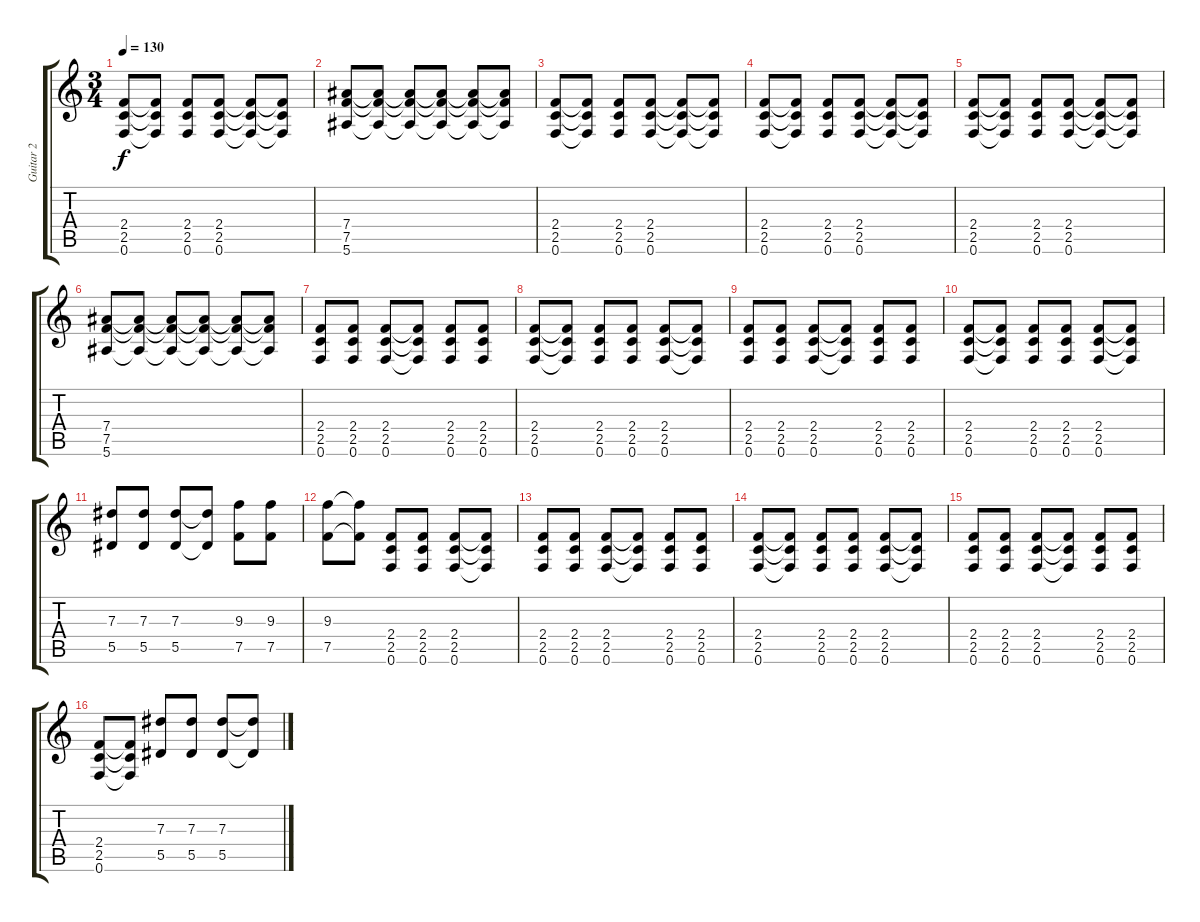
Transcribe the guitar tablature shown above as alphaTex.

\track ("Guitar 2" "Guitar 2") {instrument distortionguitar}
\staff {score tabs}
\tuning (F4 C4 Ab3 Eb3 Bb2 F2) {hide}
\ts (3 4)
\tempo 130
\clef g2
\ks c
(2.4 2.5 0.6).8{dy f} (2.4{t} 2.5{t} 0.6{t}).8 (2.4 2.5 0.6).8 (2.4 2.5 0.6).8 (2.4{t} 2.5{t} 0.6{t}).8 (2.4{t} 2.5{t} 0.6{t}).8 |
(7.4 7.5 5.6).8 (7.4{t} 7.5{t} 5.6{t}).8 (7.4{t} 7.5{t} 5.6{t}).8 (7.4{t} 7.5{t} 5.6{t}).8 (7.4{t} 7.5{t} 5.6{t}).8 (7.4{t} 7.5{t} 5.6{t}).8 |
(2.4 2.5 0.6).8 (2.4{t} 2.5{t} 0.6{t}).8 (2.4 2.5 0.6).8 (2.4 2.5 0.6).8 (2.4{t} 2.5{t} 0.6{t}).8 (2.4{t} 2.5{t} 0.6{t}).8 |
(2.4 2.5 0.6).8 (2.4{t} 2.5{t} 0.6{t}).8 (2.4 2.5 0.6).8 (2.4 2.5 0.6).8 (2.4{t} 2.5{t} 0.6{t}).8 (2.4{t} 2.5{t} 0.6{t}).8 |
(2.4 2.5 0.6).8 (2.4{t} 2.5{t} 0.6{t}).8 (2.4 2.5 0.6).8 (2.4 2.5 0.6).8 (2.4{t} 2.5{t} 0.6{t}).8 (2.4{t} 2.5{t} 0.6{t}).8 |
(7.4 7.5 5.6).8 (7.4{t} 7.5{t} 5.6{t}).8 (7.4{t} 7.5{t} 5.6{t}).8 (7.4{t} 7.5{t} 5.6{t}).8 (7.4{t} 7.5{t} 5.6{t}).8 (7.4{t} 7.5{t} 5.6{t}).8 |
(2.4 2.5 0.6).8 (2.4 2.5 0.6).8 (2.4 2.5 0.6).8 (2.4{t} 2.5{t} 0.6{t}).8 (2.4 2.5 0.6).8 (2.4 2.5 0.6).8 |
(2.4 2.5 0.6).8 (2.4{t} 2.5{t} 0.6{t}).8 (2.4 2.5 0.6).8 (2.4 2.5 0.6).8 (2.4 2.5 0.6).8 (2.4{t} 2.5{t} 0.6{t}).8 |
(2.4 2.5 0.6).8 (2.4 2.5 0.6).8 (2.4 2.5 0.6).8 (2.4{t} 2.5{t} 0.6{t}).8 (2.4 2.5 0.6).8 (2.4 2.5 0.6).8 |
(2.4 2.5 0.6).8 (2.4{t} 2.5{t} 0.6{t}).8 (2.4 2.5 0.6).8 (2.4 2.5 0.6).8 (2.4 2.5 0.6).8 (2.4{t} 2.5{t} 0.6{t}).8 |
(7.3 5.5).8 (7.3 5.5).8 (7.3 5.5).8 (7.3{t} 5.5{t}).8 (9.3 7.5).8 (9.3 7.5).8 |
(9.3 7.5).8 (9.3{t} 7.5{t}).8 (2.4 2.5 0.6).8 (2.4 2.5 0.6).8 (2.4 2.5 0.6).8 (2.4{t} 2.5{t} 0.6{t}).8 |
(2.4 2.5 0.6).8 (2.4 2.5 0.6).8 (2.4 2.5 0.6).8 (2.4{t} 2.5{t} 0.6{t}).8 (2.4 2.5 0.6).8 (2.4 2.5 0.6).8 |
(2.4 2.5 0.6).8 (2.4{t} 2.5{t} 0.6{t}).8 (2.4 2.5 0.6).8 (2.4 2.5 0.6).8 (2.4 2.5 0.6).8 (2.4{t} 2.5{t} 0.6{t}).8 |
(2.4 2.5 0.6).8 (2.4 2.5 0.6).8 (2.4 2.5 0.6).8 (2.4{t} 2.5{t} 0.6{t}).8 (2.4 2.5 0.6).8 (2.4 2.5 0.6).8 |
(2.4 2.5 0.6).8 (2.4{t} 2.5{t} 0.6{t}).8 (7.3 5.5).8 (7.3 5.5).8 (7.3 5.5).8 (7.3{t} 5.5{t}).8
